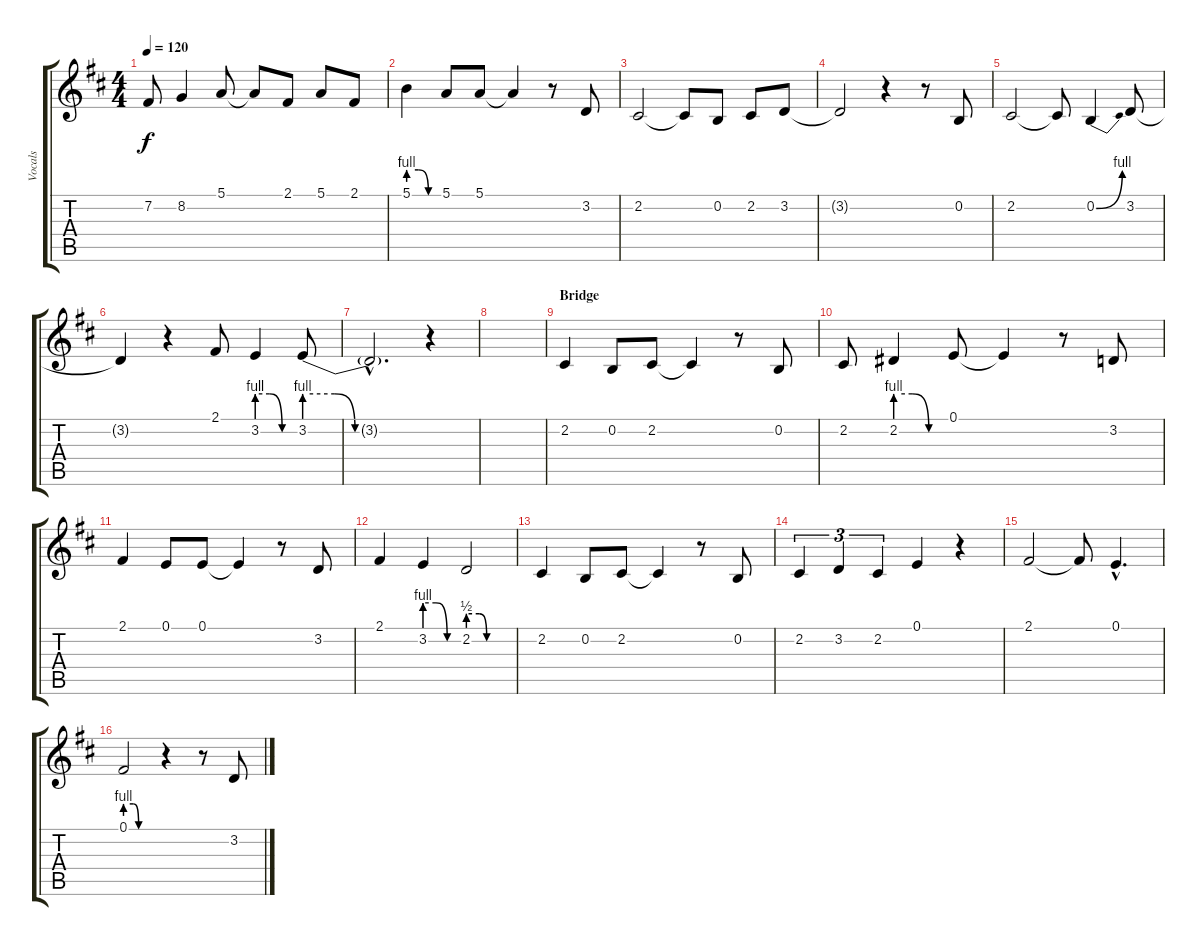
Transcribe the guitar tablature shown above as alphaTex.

\track ("Vocals" "Vocals") {instrument sopranosax}
\staff {score tabs}
\tuning (E4 B3 G3 D3 A2 E2) {hide}
\ts (4 4)
\tempo 120
\clef g2
\ks d
7.2.8{dy f} 8.2.4 5.1.8 5.1{t}.8 2.1.8 5.1.8 2.1.8 |
5.1{be (custom 0 4 20 4 40 0 60 0)}.4 5.1.8 5.1.8 5.1{t}.4 r.8 3.2.8 |
2.2.2 2.2{t}.8 0.2.8 2.2.8 3.2.8 |
3.2{t}.2 r.4 r.8 0.2.8 |
2.2.2 2.2{t}.8 0.2{be (bend 0 0 60 4)}.4 3.2.8 |
3.2{t}.4 r.4 2.1.8 3.2{be (custom 0 4 20 4 40 0 60 0)}.4 3.2{be (custom 0 4 15 4 25 0 40 0 60 0)}.8 |
3.2{hac t}.2{d} r.4 |
|
\section ("" "Bridge")
2.2.4 0.2.8 2.2.8 2.2{t}.4 r.8 0.2.8 |
2.2.8 2.2{be (custom 0 4 20 4 40 0 60 0)}.4 0.1.8 0.1{t}.4 r.8 3.2.8 |
2.1.4 0.1.8 0.1.8 0.1{t}.4 r.8 3.2.8 |
2.1.4 3.2{be (custom 0 4 20 4 40 0 60 0)}.4 2.2{be (custom 0 2 15 2 25 0 40 0 60 0)}.2 |
2.2.4 0.2.8 2.2.8 2.2{t}.4 r.8 0.2.8 |
2.2.4{tu (3 2)} 3.2.4{tu (3 2)} 2.2.4{tu (3 2)} 0.1.4 r.4 |
2.1.2 2.1{t}.8 0.1{hac}.4{d} |
0.1{be (custom 0 4 15 4 25 0 40 0 60 0)}.2 r.4 r.8 3.2.8
